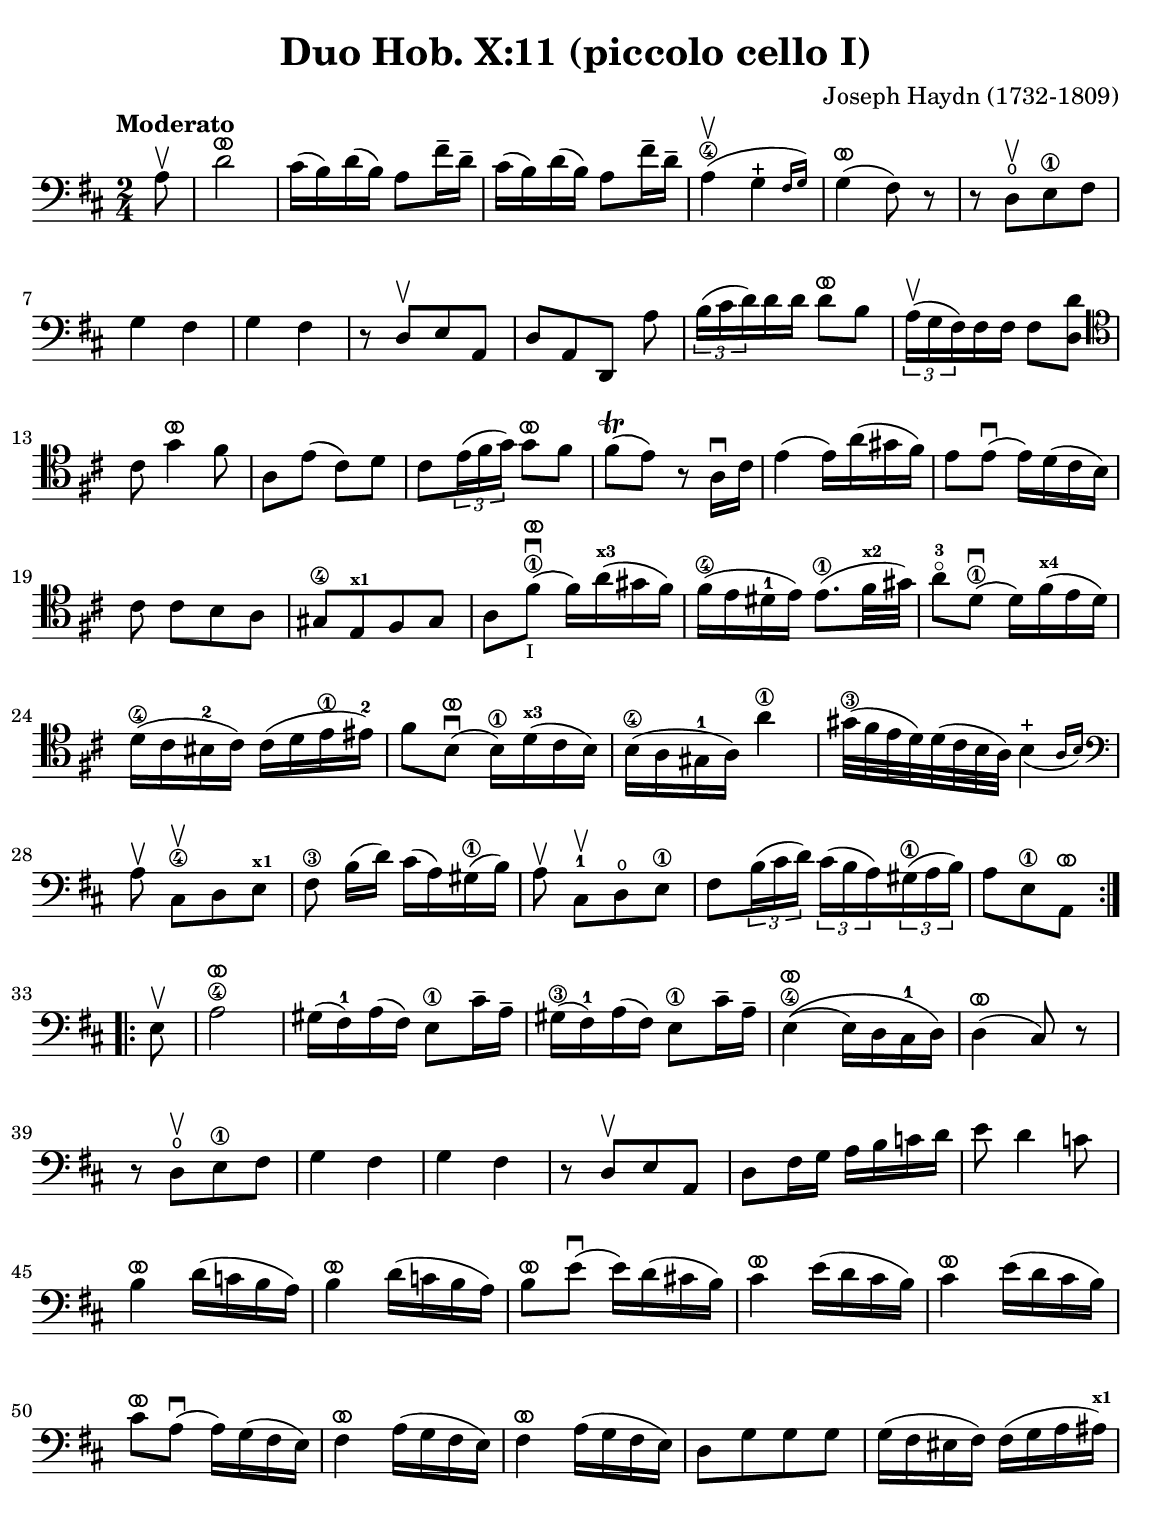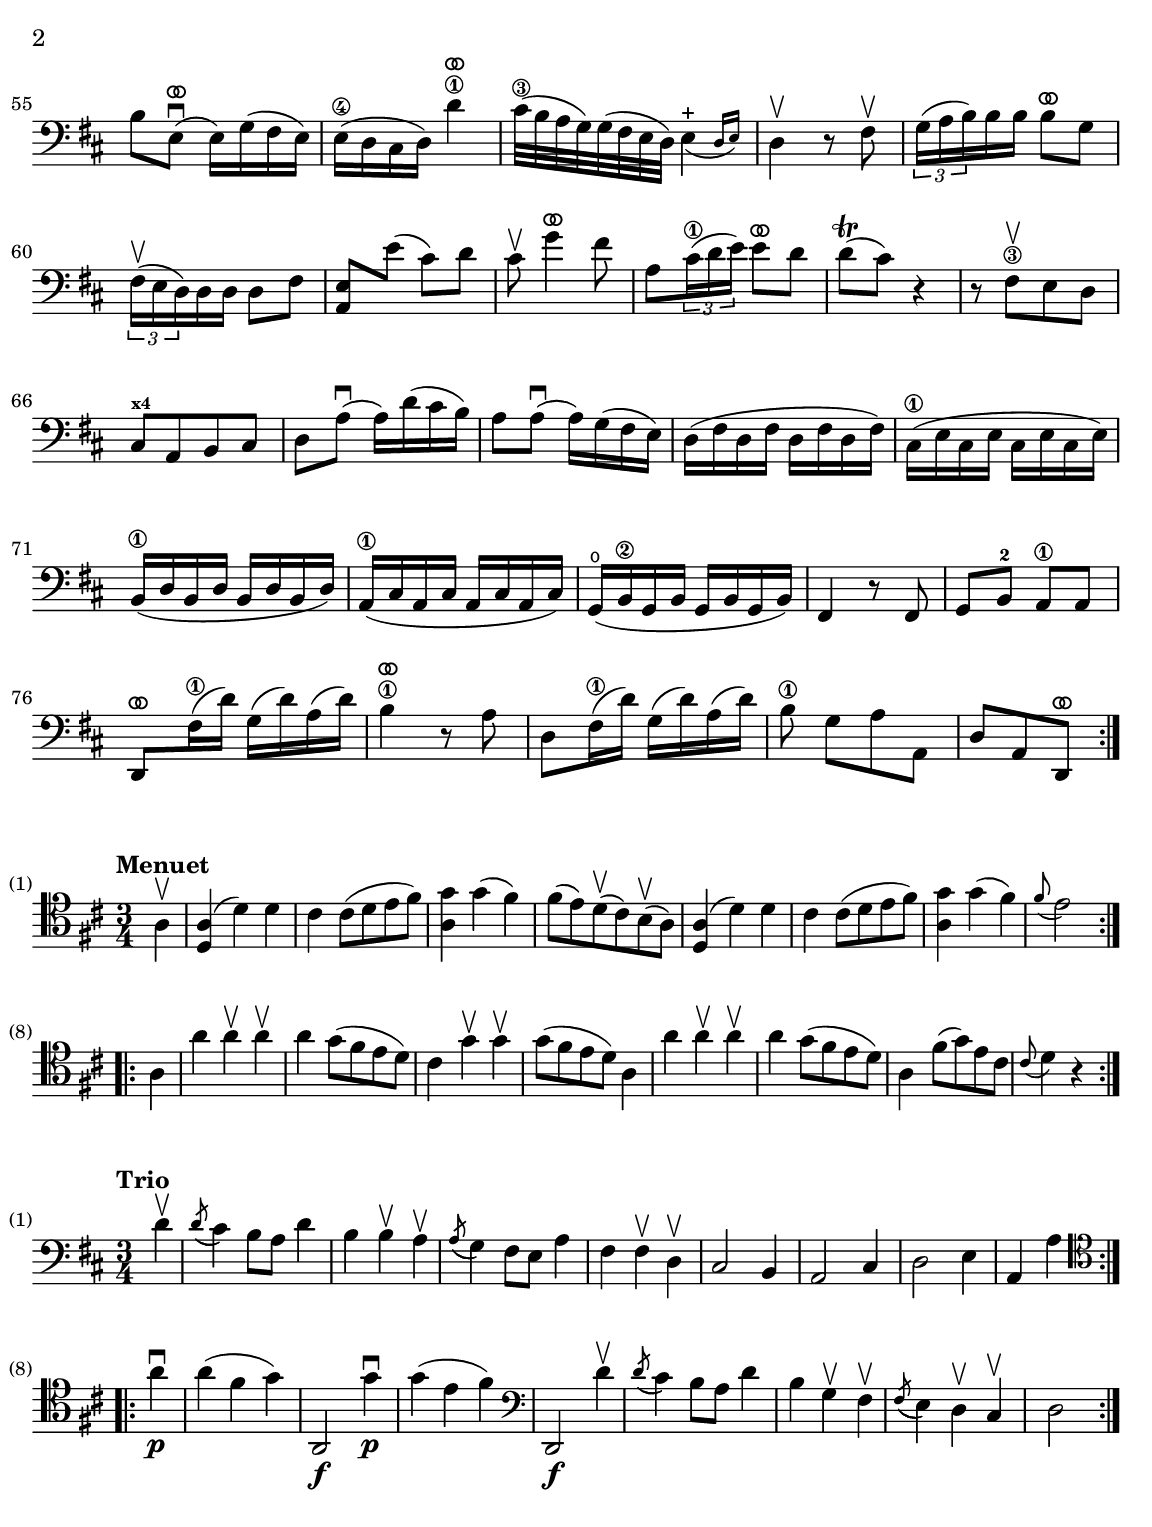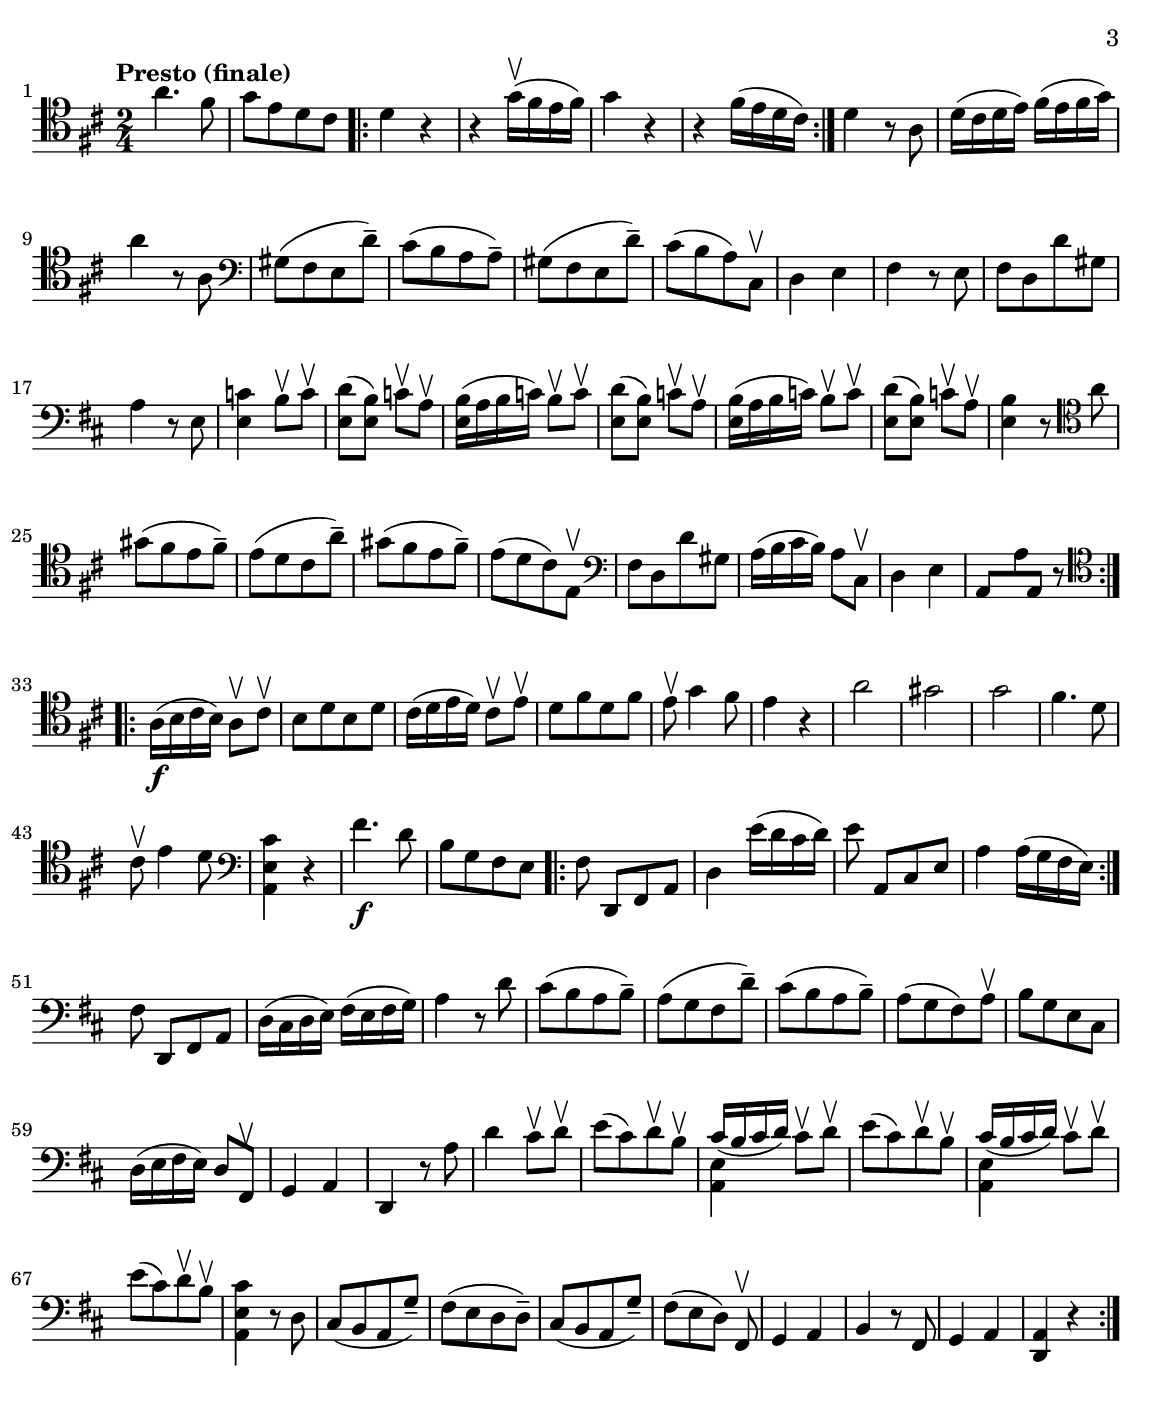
#(set-global-staff-size 21)

\version "2.24.0"

\header {
  title    = "Duo Hob. X:11 (piccolo cello I)"
  composer = "Joseph Haydn (1732-1809)"
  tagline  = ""
}

\language "italiano"

% iPad Pro 12.9

\paper {
  paper-width  = 195\mm
  paper-height = 260\mm
  indent = #0
  page-count = #3
  line-width = #184
%  ragged-last = ##t
  ragged-last-bottom = ##t
  ragged-bottom = ##f
}

ringsps = #"
  0.15 setlinewidth
  0.9 0.6 moveto
  0.4 0.6 0.5 0 361 arc
  stroke
  1.0 0.6 0.5 0 361 arc
  stroke
  "

vibrato = \markup {
  \with-dimensions #'(-0.2 . 1.6) #'(0 . 1.2)
  \postscript #ringsps
}

\score {
  \new Staff {
    \override Hairpin.to-barline = ##f
    \override Beam.auto-knee-gap = #2
    \time 2/4
    \key re \major 
    \clef "bass"
    \tempo "Moderato"
    
    \repeat volta 2 {
      \partial 8 la8\upbow
      | re'2^\vibrato
      | dod'16( si16) re'16( si16) la8 fad'16-- re'16--
      | dod'16( si16) re'16( si16) la8 fad'16-- re'16--
      | la4\4(\upbow \afterGrace sol4-+ {fad16 sol16)}
      | sol4(^\vibrato fad8) r8
      | r8 re8\open[\upbow  mi8\1 fad8]
      | sol4 fad4 
      | sol4 fad4
      | r8 re8[\upbow mi8 la,8]
      | re8[ la,8 re,8] la8
      | \tuplet 3/2 {si16( dod'16 re'16)} re'16 re'16 re'8^\vibrato si8
      | \tuplet 3/2 {la16(^\upbow sol16 fad16)} fad16 fad16 fad8 <<re'8 re8>>
      \clef "tenor"
        dod'8 sol'4^\vibrato fad'8
      | la8 mi'8( dod'8) re'8 
      | dod'8 \tuplet 3/2 {mi'16( fad'16 sol'16)} sol'8^\vibrato fad'8
      | fad'8\trill( mi'8) r8 la16\downbow dod'16
      | mi'4( mi'16) la'16( sold'16 fad'16)
      | mi'8 mi'8\downbow( mi'16) re'16( dod'16 si16)
      |  dod'8 dod'8[ si8 la8]
      | sold8[\4 mi8^\markup{\bold\teeny x1} fad8 sold8]
      | la8 fad'8^\vibrato\1\downbow(_\markup{\tiny I} fad'16) la'16(^\markup{\bold\teeny x3} sold'16 fad'16)
      | fad'16(\4 mi'16 red'16-1 mi'16) mi'8.(\1 fad'32^\markup{\bold\teeny x2} sold'32)
      | la'8-3\flageolet re'8^\1\vibrato\downbow( re'16) fad'16(^\markup{\bold\teeny x4} mi'16 re'16)
      | re'16(\4 dod'16 sid16-2 dod'16) dod'16( re'16 mi'16\1 mid'16)-2
      | fad'8 si8^\vibrato\downbow( si16)\1 re'16(^\markup{\bold\teeny x3} dod'16 si16)
      | si16(\4 la16 sold16-1 la16) la'4\1
      | sold'32(\3 fad'32 mi'32 re'32) re'32( dod'32 si32 la32) \afterGrace si4_(-+ {la16 si16)}
      \clef "bass"
        la8\upbow dod8\4\upbow[ re8 mi8]^\markup{\bold\teeny x1}
      | fad8\3 si16([ re'16)] dod'16( la16) sold16(\1 si16)
      | la8\upbow dod8-1\upbow[ re8\open mi8]\1
      | fad8 \tuplet 3/2 {si16( dod'16 re'16)} \tuplet 3/2 {dod'16( si16 la16)}
        \tuplet 3/2 {sold16(\1 la16 si16)}
      | \partial 4. la8[ mi8\1 la,8]^\vibrato
    }
    
    \repeat volta 2 {
        \partial 8 mi8\upbow
      | la2\4^\vibrato
      | sold16( fad16)-1 la16( fad16) mi8\1 dod'16-- la16--
      | sold16(\3 fad16)-1 la16( fad16) mi8\1 dod'16-- la16--
      | mi4\4^\vibrato\(( mi16) re16 dod16-1 re16\)
      | re4(^\vibrato dod8) r8
      | r8 re8\open\upbow[ mi8\1 fad8]
      | sol4 fad4 
      | sol4 fad4
      | r8 re8\upbow[ mi8 la,8]
      | re8 fad16 sol16 la16 si16 do'16 re'16
      | mi'8 re'4 do'8
      | si4^\vibrato re'16( do'16 si16 la16)
      | si4^\vibrato re'16( do'16 si16 la16)
      | si8^\vibrato mi'8\downbow( mi'16) re'16( dod'!16 si16)
      | dod'4^\vibrato mi'16( re'16 dod'16 si16)
      | dod'4^\vibrato mi'16( re'16 dod'16 si16)
      | dod'8^\vibrato la8(\downbow la16) sol16( fad16 mi16)
      | fad4^\vibrato la16( sol16 fad16 mi16)
      | fad4^\vibrato la16( sol16 fad16 mi16)
      | re8[ sol8 sol8 sol8]
      | sol16( fad16 mid16 fad16) fad16( sol16 la16 lad16)^\markup{\bold\teeny x1}
      | si8 mi8(\downbow^\vibrato mi16) sol16( fad16 mi16)
      | mi16(\4 re16 dod16 re16) re'4\1^\vibrato
      | dod'32(\3 si32 la32 sol32) sol32( fad32 mi32 re32) \afterGrace mi4-+_( {re16 mi16)}
      | re4\upbow r8 fad8\upbow
      | \tuplet 3/2 {sol16( la16 si16)} si16 si16 si8^\vibrato sol8
      | \tuplet 3/2 {fad16(\upbow mi16 re16)} re16 re16 re8 fad8
      | <<mi8 la,8>> mi'8( dod'8) re'8
      | dod'8\upbow sol'4^\vibrato fad'8
      | la8 \tuplet 3/2 {dod'16(\1 re'16 mi'16)} mi'8^\vibrato re'8
      | re'8\trill( dod'8) r4
      | r8 fad8\3\upbow[ mi8 re8]
      | dod8[^\markup{\bold\teeny x4} la,8 si,8 dod8]
      | re8 la8\downbow( la16) re'16( dod'16 si16)
      | la8 la8(\downbow la16) sol16( fad16 mi16)
      | re16( fad16 re16 fad16 re16 fad16 re16 fad16)
      | dod16(\1 mi16 dod16 mi16 dod16 mi16 dod16 mi16)
      | si,16(\1 re16 si,16 re16 si,16 re16 si,16 re16)
      | la,16(\1 dod16 la,16 dod16 la,16 dod16 la,16 dod16)
      | sol,16(\open si,16\2 sol,16 si,16 sol,16 si,16 sol,16 si,16) fad,4 r8 fad,8
      | sol,8 si,8-2 la,8\1 la,8
      | re,8^\vibrato fad16(\1 re'16) sol16( re'16) la16( re'16)
      | si4\1^\vibrato r8 la8
      | re8 fad16(\1 re'16) sol16( re'16) la16( re'16)
      | si8\1 sol8[ la8 la,8]
      | \partial 4. re8[ la,8 re,8]^\vibrato 
    }
  }
}

    


\score {
  \new Staff {
    \set Score.barNumberVisibility = #all-bar-numbers-visible
    \override Hairpin.to-barline = ##f
    \override Beam.auto-knee-gap = #2

    \time 3/4
    \key re \major 
    \tempo "Menuet"
    \clef "tenor"

 %   \set Score.currentBarNumber = #0

    \repeat volta 2 {    
        \partial 4 la4\upbow
      | <<la4( re4>> re'4) re'4
      | dod'4 dod'8( re'8 mi'8 fad'8)
      | <<sol'4 la4>> sol'4( fad'4)
      | fad'8( mi'8) re'8\upbow( dod'8) si8\upbow( la8)
      | <<la4( re4>> re'4) re'4
      | dod'4 dod'8( re'8 mi'8 fad'8)
      | <<sol'4 la4>> sol'4( fad'4)
      | \grace {fad'8(} mi'2)
    }
    
    \repeat volta 2 {
        \partial 4 la4
      | la'4 la'4\upbow la'4\upbow
      | la'4 sol'8( fad'8 mi'8 re'8)
      | dod'4 sol'4\upbow sol'4\upbow
      | sol'8( fad'8 mi'8 re'8) la4
      | la'4 la'4\upbow la'4\upbow
      | la'4 sol'8( fad'8 mi'8 re'8)
      | la4 fad'8( sol'8) mi'8 dod'8
      | \grace {dod'8(} re'4) r4
    }
  }
}

\score {
  \new Staff {
    \set Score.barNumberVisibility = #all-bar-numbers-visible
    \override Hairpin.to-barline = ##f
    \override Beam.auto-knee-gap = #2

    \time 3/4
    \key re \major 
    \tempo "Trio"
    \clef "bass"

%    \set Score.currentBarNumber = #0

    \repeat volta 2 {
        \partial 4 re'4\upbow
      | \acciaccatura re'8( dod'4) si8 la8 re'4
      | si4 si4\upbow la4\upbow
      | \acciaccatura la8( sol4) fad8 mi8 la4
      | fad4 fad4\upbow re4\upbow
      | dod2 si,4
      | la,2 dod4
      | re2 mi4
      | la,4 la4
    }
    
    \repeat volta 2 {
      \clef "tenor"
        \partial 4 la'4\p\downbow
      | la'4( fad'4 sol'4)
      | la,2\f sol'4\downbow\p
      | sol'4( mi'4 fad'4)
      \clef "bass"
      | re,2\f re'4\upbow
      | \acciaccatura re'8( dod'4) si8 la8 re'4
      | si4 sol4\upbow fad4\upbow
      | \acciaccatura fad8( mi4) re4\upbow dod4\upbow
      | re2
    }
  }
}

\pageBreak

\score {
  \new Staff {
    \set Score.barNumberVisibility = #all-bar-numbers-visible
    \override Hairpin.to-barline = ##f
    \override Beam.auto-knee-gap = #2

    \time 2/4
    \key re \major 
    \tempo "Presto (finale)"
    \clef "tenor"
    
    \repeat volta 2 {
        la'4. fad'8
      | sol'8[ mi'8 re'8 dod'8]
    
      \repeat volta 2 {
        re'4 r4
      | r4 sol'16(\upbow fad'16 mi'16 fad'16)
      | sol'4 r4
      | r4 fad'16( mi'16 re'16 dod'16)
      }
    
        re'4 r8 la8
      | re'16( dod'16 re'16 mi'16) fad'16( mi'16 fad'16 sol'16)
      | la'4 r8 la8
      | \clef "bass" 
        sold8[( fad8 mi8 re'8--)]
      | dod'8[( si8 la8 la8--)]
      | sold8[( fad8 mi8 re'8--)]
      | dod'8[( si8 la8) dod8]\upbow
      | re4 mi4
      | fad4 r8 mi8
      | fad8[ re8 re'8 sold8]
      | la4 r8 mi8
      | <<do'4 mi4>> si8\upbow do'8\upbow
      | <<re'8( mi8>> <<si8) mi8>> do'8\upbow la8\upbow
      | <<si16( mi16>> la16 si16 do'16) si8\upbow do'8\upbow
      | <<re'8( mi8>> <<si8) mi8>> do'8\upbow la8\upbow
      | <<si16( mi16>> la16 si16 do'16) si8\upbow do'8\upbow  
      | <<re'8( mi8>> <<si8) mi8>> do'8\upbow la8\upbow
      | <<si4 mi4>> r8 
        \clef "tenor"
        la'8
      | sold'8[( fad'8 mi'8 fad'8--)]
      | mi'8[( re'8 dod'8 la'8--)]
      | sold'8[( fad'8 mi'8 fad'8--)]
      | mi'8[( re'8 dod'8) mi8]\upbow
      | \clef "bass"
        fad8[ re8 re'8 sold8]
      | la16( si16 dod'16 si16) la8 dod8\upbow
      | re4 mi4
      | la,8[ la8 la,8] r8
    }
          
    \repeat volta 2 {
      \clef "tenor"
        la16\f( si16 dod'16 si16) la8\upbow dod'8\upbow
      | si8[ re'8 si8 re'8]
      | dod'16( re'16 mi'16 re'16) dod'8\upbow mi'8\upbow
      | re'8[ fad'8 re'8 fad'8]
      | mi'8\upbow sol'4 fad'8
      | mi'4 r4
      | la'2
      | sold'2
      | sol'2
      | fad'4. re'8
      | dod'8\upbow mi'4 re'8
      | \clef "bass"
        <<dod'4 mi4 la,4>> r4
      | fad'4.\f re'8
      | si8[ sol8 fad8 mi8]
      
      \repeat volta 2 {
      | fad8 re,8[ fad,8 la,8]
      | re4 mi'16( re'16 dod'16 re'16)
      | mi'8 la,8[ dod8 mi8]
      | la4 la16( sol16 fad16 mi16)
      }
      
      | fad8 re,8[ fad,8 la,8]
      | re16( dod16 re16 mi16) fad16( mi16 fad16 sol16)
      | la4 r8 re'8
      | dod'8[( si8 la8 si8--)]
      | la8[( sol8 fad8 re'8--)]
      | dod'8[( si8 la8 si8--)]
      | la8[( sol8 fad8) la8\upbow]
      | si8[ sol8 mi8 dod8]
      | re16( mi16 fad16 mi16) re8 fad,8\upbow
      | sol,4 la,4
      | re,4 r8 la8
      | re'4 dod'8\upbow re'8\upbow
      | mi'8[( dod'8) re'8\upbow si8\upbow]
      | <<{dod'16_( si16 dod'16 re'16)}\\{<<mi4 la,4>>}>> dod'8\upbow re'8\upbow 
      | mi'8[( dod'8) re'8\upbow si8\upbow]
      | <<{dod'16_( si16 dod'16 re'16)}\\{<<mi4 la,4>>}>> dod'8\upbow re'8\upbow 
      | mi'8[( dod'8) re'8\upbow si8\upbow]
      | <<dod'4 mi4 la,4>> r8 re8
      | dod8[( si,8 la,8 sol8--)]
      | fad8[( mi8 re8 re8--)]
      | dod8[( si,8 la,8 sol8--)]
      | fad8[( mi8 re8)] fad,8\upbow
      | sol,4 la,4
      | si,4 r8 fad,8
      | sol,4 la,4
      | <<la,4 re,4>> r4
    }

  }
  

  
  
}

